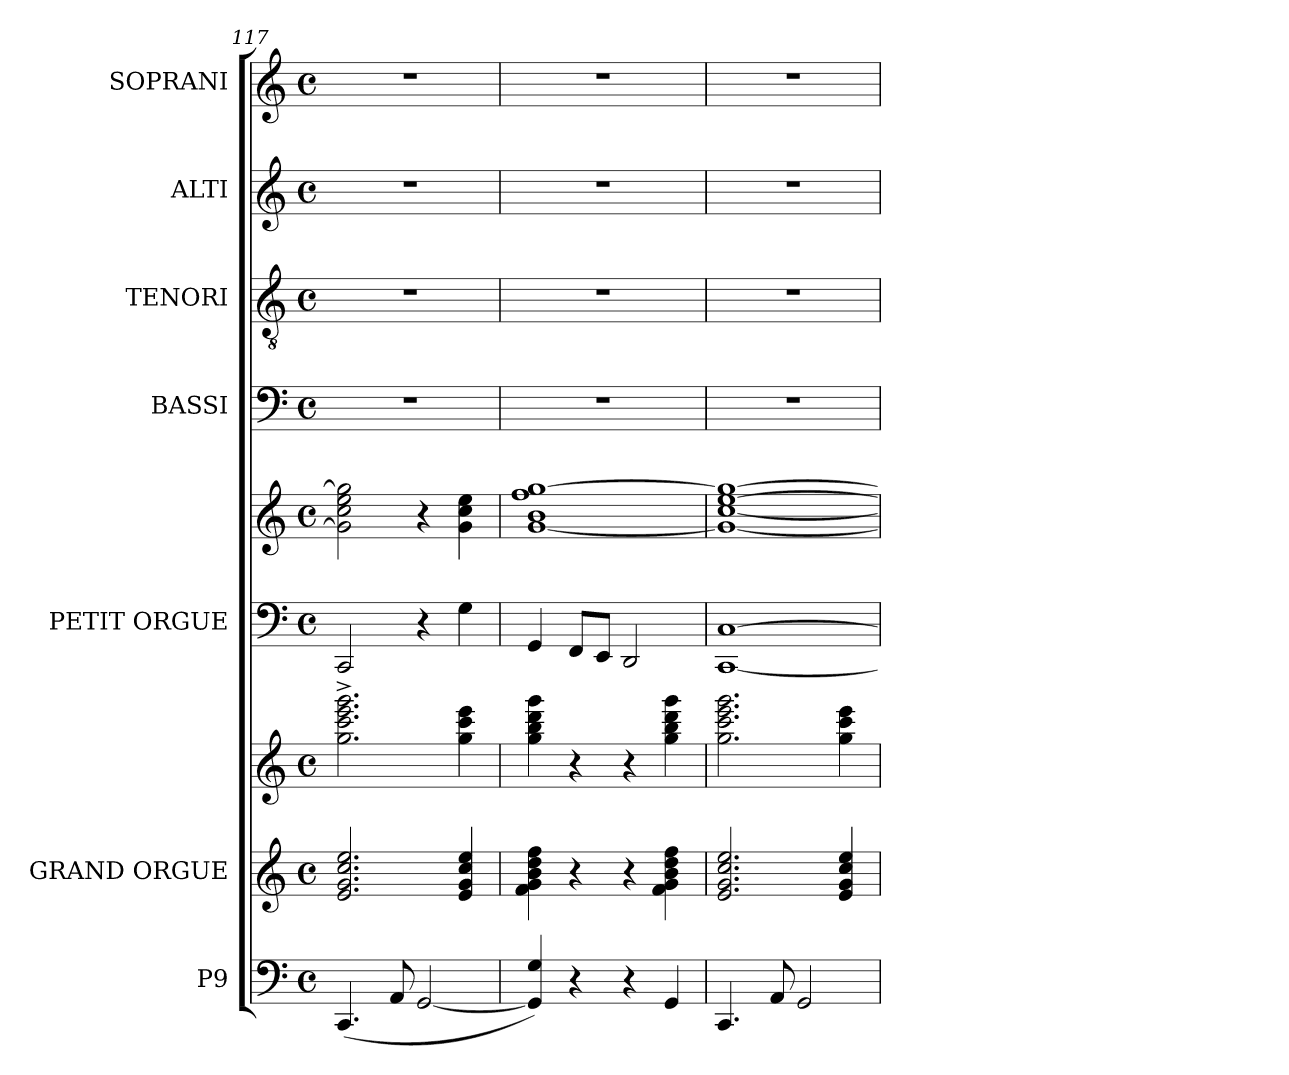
**kern	**kern	**kern	**kern	**kern	**kern	**kern	**kern	**kern
*part7	*part6	*part6	*part5	*part5	*part4	*part3	*part2	*part1
*staff9	*staff8	*staff7	*staff6	*staff5	*staff4	*staff3	*staff2	*staff1
*I"P9	*I"GRAND ORGUE	*	*I"PETIT ORGUE	*	*I"BASSI	*I"TENORI	*I"ALTI	*I"SOPRANI
*	*I'Org.	*	*I'Org.	*	*I'B.	*I'T.	*I'A.	*I'S.
*clefF4	*clefG2	*clefG2	*clefF4	*clefG2	*clefF4	*clefGv2	*clefG2	*clefG2
*	*	*	*	*	*	*ITrd7c12	*	*
*k[]	*k[]	*k[]	*k[]	*k[]	*k[]	*k[]	*k[]	*k[]
*C:	*C:	*C:	*C:	*C:	*C:	*C:	*C:	*C:
*M4/4	*M4/4	*M4/4	*M4/4	*M4/4	*M4/4	*M4/4	*M4/4	*M4/4
*met(c)	*met(c)	*met(c)	*met(c)	*met(c)	*met(c)	*met(c)	*met(c)	*met(c)
=117	=117	=117	=117	=117	=117	=117	=117	=117
(4.CCi/	2.ei/ 2.gi 2.cci 2.eei	2.ggi\^ 2.ccci^ 2.eeei^ 2.gggi^	2CCi/	2gi\] 2cci 2eei 2ggi]	1r	1r	1r	1r
8AAi/	.	.	.	.	.	.	.	.
[2GGi/	.	.	4r	4r	.	.	.	.
.	4ei/ 4gi 4cci 4eei	4ggi\ 4ccci 4eeei	4Gi\	4gi\ 4cci 4eei	.	.	.	.
=118	=118	=118	=118	=118	=118	=118	=118	=118
4GGi/] 4Gi)	4fi\ 4gi 4bi 4ddi 4ffi	4ggi\ 4bbi 4dddi 4gggi	4GGi/	[1gi 1bi 1ffi [1ggi	1r	1r	1r	1r
4r	4r	4r	8FFi/L	.	.	.	.	.
.	.	.	8EEi/J	.	.	.	.	.
4r	4r	4r	2DDi/	.	.	.	.	.
4GGi/	4fi\ 4gi 4bi 4ddi 4ffi	4ggi\ 4bbi 4dddi 4gggi	.	.	.	.	.	.
=119	=119	=119	=119	=119	=119	=119	=119	=119
4.CCi/	2.ei/ 2.gi 2.cci 2.eei	2.ggi\ 2.ccci 2.eeei 2.gggi	[1CCi [1Ci	1gi_ [1cci [1eei 1ggi_	1r	1r	1r	1r
8AAi/	.	.	.	.	.	.	.	.
2GGi/	.	.	.	.	.	.	.	.
.	4ei/ 4gi 4cci 4eei	4ggi\ 4ccci 4eeei	.	.	.	.	.	.
=	=	=	=	=	=	=	=	=
*-	*-	*-	*-	*-	*-	*-	*-	*-
